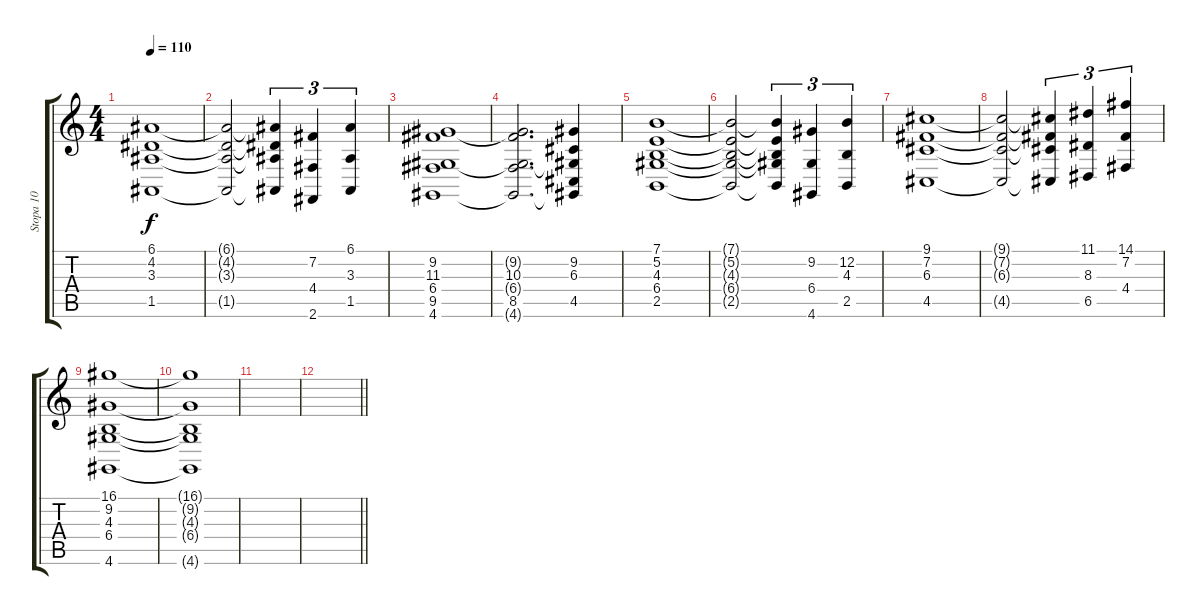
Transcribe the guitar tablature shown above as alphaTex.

\track ("Stopa 10" "Stopa 10") {instrument tuba}
\staff {score tabs}
\tuning (E4 B3 G3 D3 A2 E2) {hide}
\ts (4 4)
\tempo 110
\clef g2
\ks c
(6.1 4.2 3.3 1.5).1{dy f} |
(6.1{t} 4.2{t} 3.3{t} 1.5{t}).2 (6.1{t} 4.2{t} 3.3{t} 1.5{t}).4{tu (3 2)} (7.2 4.4 2.6).4{tu (3 2)} (6.1 3.3 1.5).4{tu (3 2)} |
(9.2 11.3 6.4 9.5 4.6).1 |
(9.2{t} 10.3 6.4{t} 8.5 4.6{t}).2{d} (9.2 6.3 6.4{t} 4.5 4.6{t}).4 |
(7.1 5.2 4.3 6.4 2.5).1 |
(7.1{t} 5.2{t} 4.3{t} 6.4{t} 2.5{t}).2 (7.1{t} 5.2{t} 4.3{t} 6.4{t} 2.5{t}).4{tu (3 2)} (9.2 6.4 4.6).4{tu (3 2)} (12.2 4.3 2.5).4{tu (3 2)} |
(9.1 7.2 6.3 4.5).1 |
(9.1{t} 7.2{t} 6.3{t} 4.5{t}).2 (9.1{t} 7.2{t} 6.3{t} 4.5{t}).4{tu (3 2)} (11.1 8.3 6.5).4{tu (3 2)} (14.1 7.2 4.4).4{tu (3 2)} |
(16.1 9.2 4.3 6.4 4.6).1 |
(16.1{t} 9.2{t} 4.3{t} 6.4{t} 4.6{t}).1 |
|
\barLineRight lightlight
